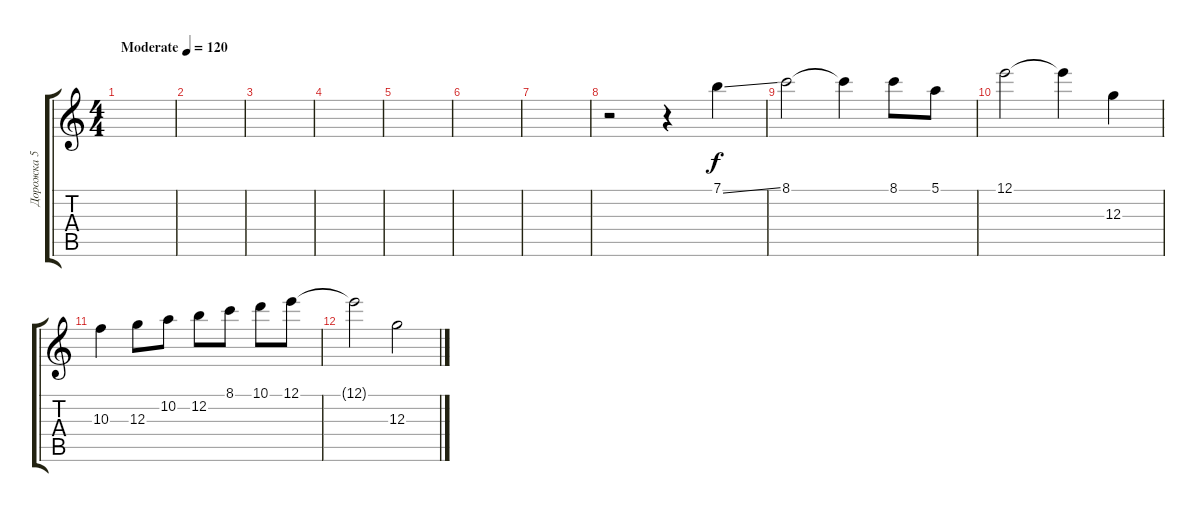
\track ("Дорожка 5" "Дорожка 5") {instrument distortionguitar}
\staff {score tabs}
\tuning (E4 B3 G3 D3 A2 E2) {hide}
\ts (4 4)
\tempo (120 "Moderate")
\clef g2
\ks c
|
|
|
|
|
|
|
r.2 r.4 7.1{ss}.4 |
8.1.2 8.1{t}.4 8.1.8 5.1.8 |
12.1.2 12.1{t}.4 12.3.4 |
10.3.4 12.3.8 10.2.8 12.2.8 8.1.8 10.1.8 12.1.8 |
12.1{t}.2 12.3.2
